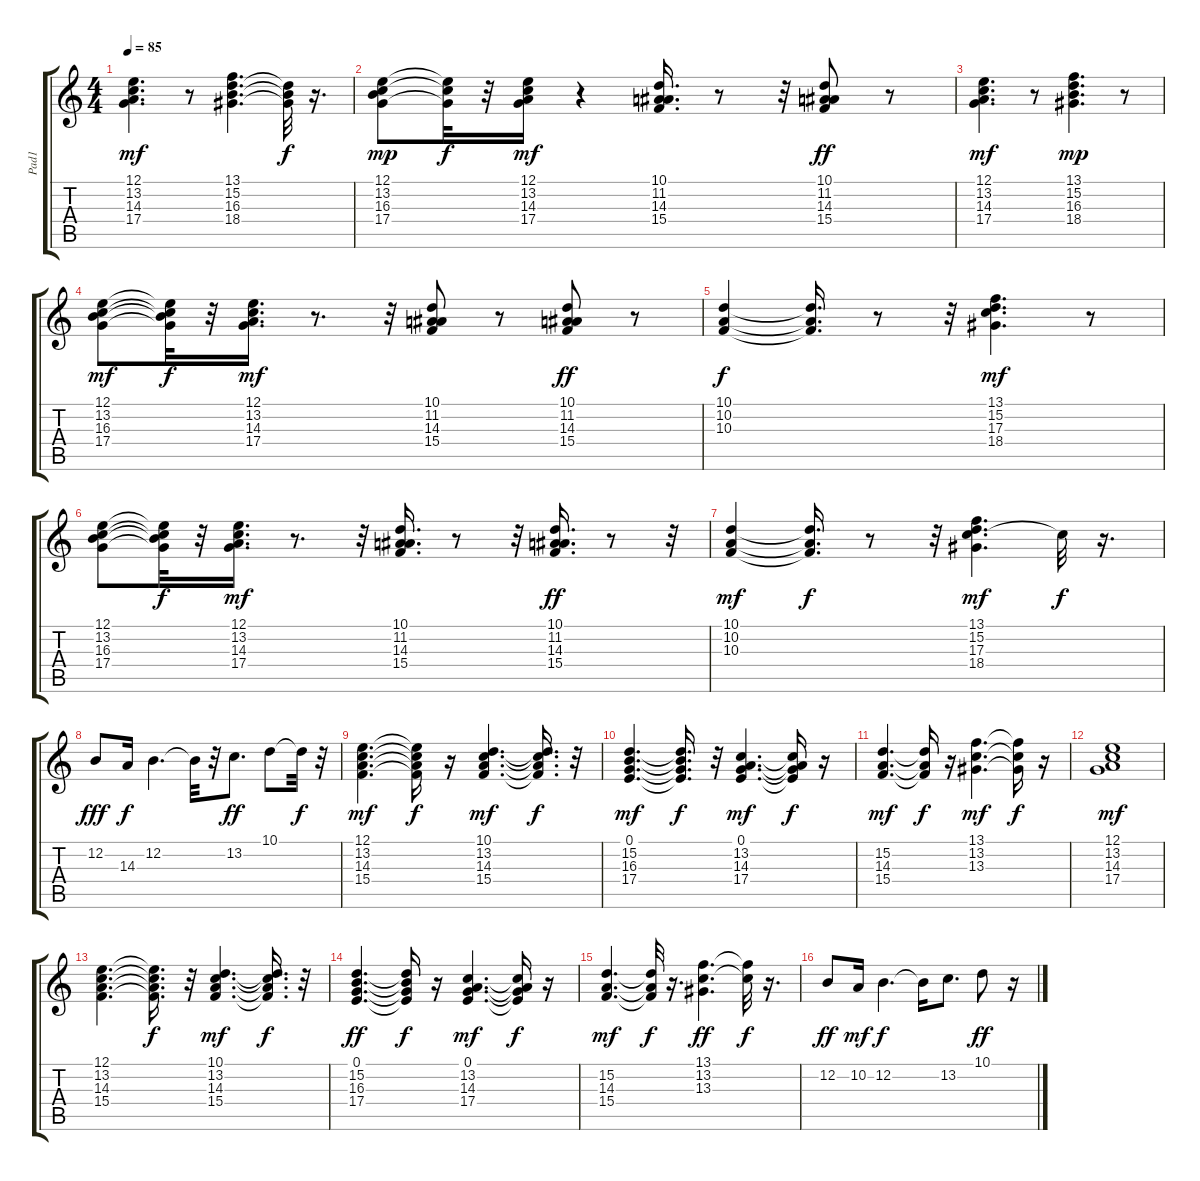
\track ("Pad1" "Pad1") {instrument percussiveorgan}
\staff {score tabs}
\tuning (E4 B3 G3 D3 A2 E2) {hide}
\ts (4 4)
\tempo 85
\clef g2
\ks c
(12.1 13.2 14.3 17.4).4{d dy mf volume 8 instrument percussiveorgan} r.8 (13.1 15.2 16.3 18.4).4{d} (15.2{t} 16.3{t} 18.4{t}).32{dy f} r.16{d} |
(12.1 13.2 16.3 17.4).8{dy mp} (12.1{t} 13.2{t} 17.4{t}).32{dy f} r.32 (12.1 13.2 14.3 17.4).16{dy mf} r.4 (10.1 11.2 14.3 15.4).16{d} r.8 r.32 (10.1 11.2 14.3 15.4).8{dy ff} r.8 |
(12.1 13.2 14.3 17.4).4{d dy mf} r.8 (13.1 15.2 16.3 18.4).4{d dy mp} r.8 |
(12.1 13.2 16.3 17.4).8{dy mf} (12.1{t} 13.2{t} 16.3{t} 17.4{t}).32{dy f} r.32 (12.1 13.2 14.3 17.4).16{d dy mf} r.8{d} r.32 (10.1 11.2 14.3 15.4).8 r.8 (10.1 11.2 14.3 15.4).8{dy ff} r.8 |
(10.1 10.2 10.3).4{dy f} (10.1{t} 10.2{t} 10.3{t}).16{d} r.8 r.32 (13.1 15.2 17.3 18.4).4{d dy mf} r.8 |
(12.1 13.2 16.3 17.4).8 (12.1{t} 13.2{t} 16.3{t} 17.4{t}).32{dy f} r.32 (12.1 13.2 14.3 17.4).16{d dy mf} r.8{d} r.32 (10.1 11.2 14.3 15.4).16{d} r.8 r.32 (10.1 11.2 14.3 15.4).16{d dy ff} r.8 r.32 |
(10.1 10.2 10.3).4{dy mf} (10.1{t} 10.2{t} 10.3{t}).16{d dy f} r.8 r.32 (13.1 15.2 17.3 18.4).4{d dy mf} 17.3{t}.32{dy f} r.16{d} |
12.2.8{dy fff} 14.3.16{dy f} 12.2.4{d} 12.2{t}.32 r.32 13.2.8{d dy ff} 10.1.8 10.1{t}.32{dy f} r.32 |
(12.1 13.2 14.3 15.4).4{d dy mf volume 8 instrument percussiveorgan} (12.1{t} 13.2{t} 14.3{t} 15.4{t}).16{dy f} r.16 (10.1 13.2 14.3 15.4).4{d dy mf} (10.1{t} 13.2{t} 14.3{t} 15.4{t}).16{d dy f} r.32 |
(0.1 15.2 16.3 17.4).4{d dy mf} (0.1{t} 15.2{t} 16.3{t} 17.4{t}).16{d dy f} r.32 (0.1 13.2 14.3 17.4).4{d dy mf} (0.1{t} 13.2{t} 14.3{t} 17.4{t}).16{dy f} r.16 |
(15.2 14.3 15.4).4{d dy mf} (15.2{t} 14.3{t} 15.4{t}).16{dy f} r.16 (13.1 13.2 13.3).4{d dy mf} (13.1{t} 13.2{t} 13.3{t}).16{dy f} r.16 |
(12.1 13.2 14.3 17.4).1{dy mf} |
(12.1 13.2 14.3 15.4).4{d} (12.1{t} 13.2{t} 14.3{t} 15.4{t}).16{d dy f} r.32 (10.1 13.2 14.3 15.4).4{d dy mf} (10.1{t} 13.2{t} 14.3{t} 15.4{t}).16{d dy f} r.32 |
(0.1 15.2 16.3 17.4).4{d dy ff} (0.1{t} 15.2{t} 16.3{t} 17.4{t}).16{dy f} r.16 (0.1 13.2 14.3 17.4).4{d dy mf} (0.1{t} 13.2{t} 14.3{t} 17.4{t}).16{dy f} r.16 |
(15.2 14.3 15.4).4{d dy mf} (15.2{t} 14.3{t} 15.4{t}).32{dy f} r.16{d} (13.1 13.2 13.3).4{d dy ff} (13.1{t} 13.2{t}).32{dy f} r.16{d} |
12.2.8{dy ff} 10.2.16{dy mf} 12.2.4{d dy f} 12.2{t}.16 13.2.8{d} 10.1.8{dy ff} r.16
